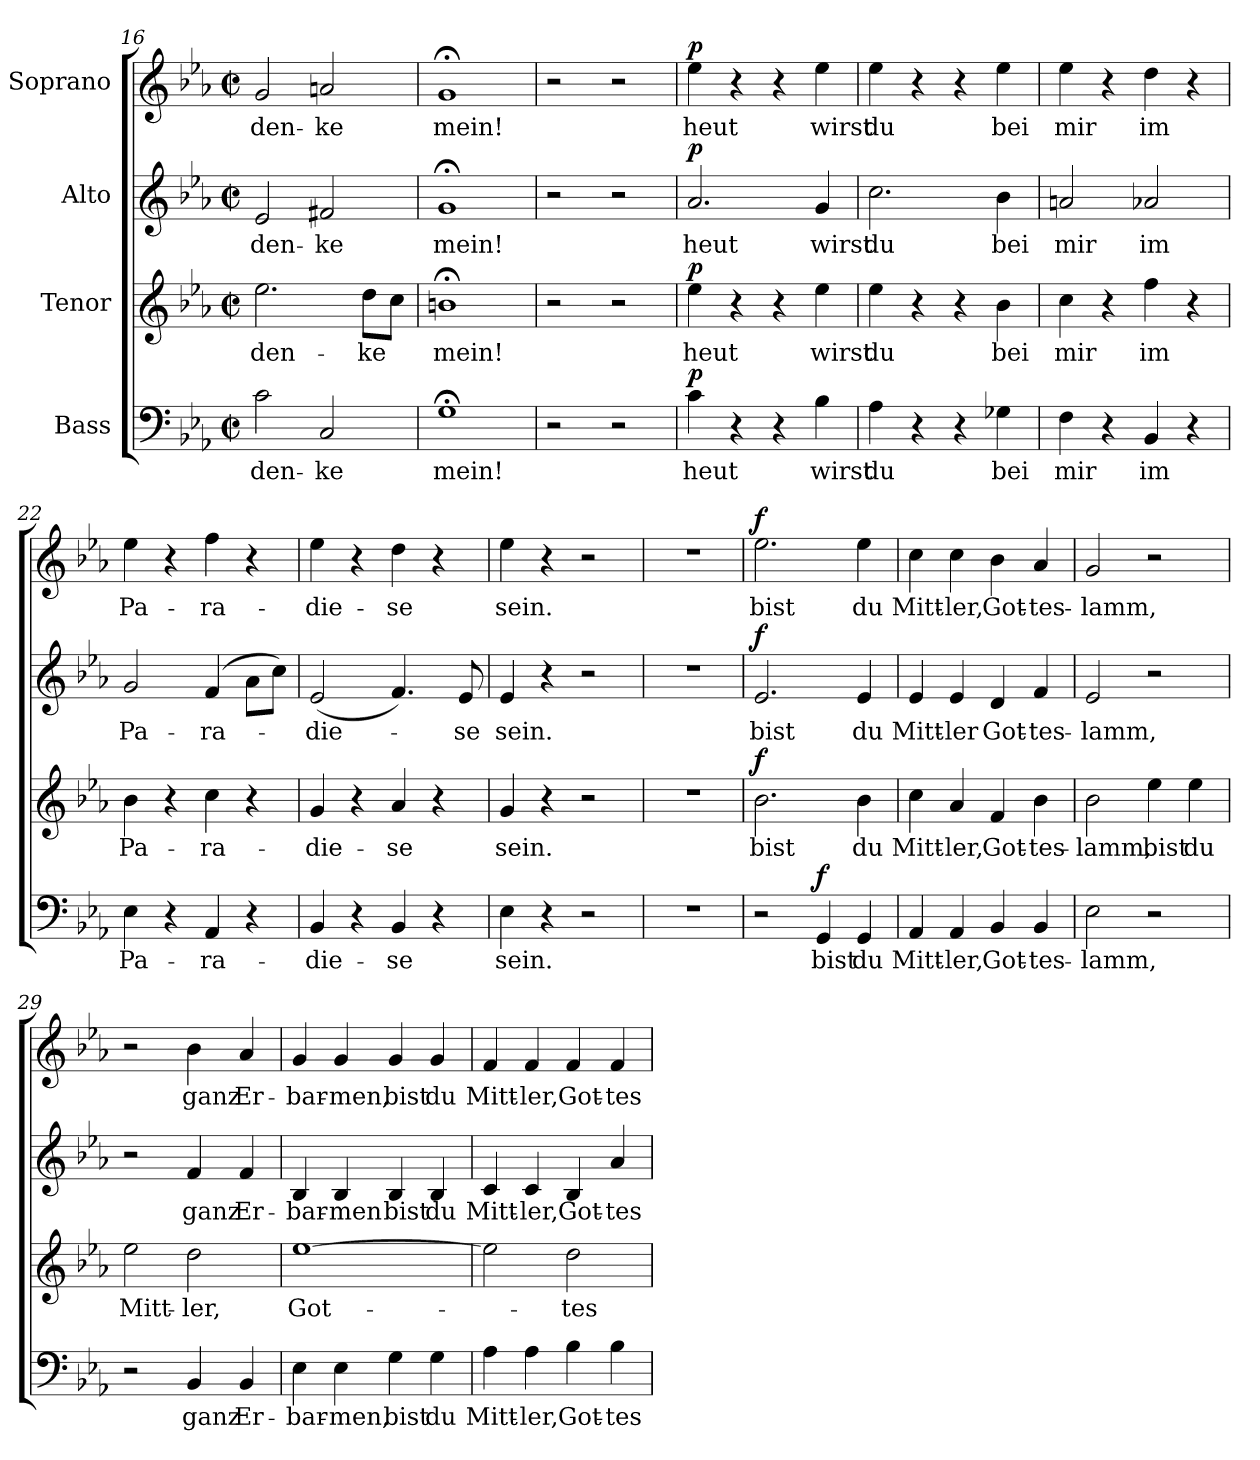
**kern	**text	**dynam	**kern	**text	**dynam	**kern	**text	**dynam	**kern	**text	**dynam
*part4	*part4	*part4	*part3	*part3	*part3	*part2	*part2	*part2	*part1	*part1	*part1
*staff4	*staff4	*staff4	*staff3	*staff3	*staff3	*staff2	*staff2	*staff2	*staff1	*staff1	*staff1
*I"Bass	*	*	*I"Tenor	*	*	*I"Alto	*	*	*I"Soprano	*	*
*clefF4	*	*	*clefG2	*	*	*clefG2	*	*	*clefG2	*	*
*k[b-e-a-]	*	*	*k[b-e-a-]	*	*	*k[b-e-a-]	*	*	*k[b-e-a-]	*	*
*E-:	*	*	*E-:	*	*	*E-:	*	*	*E-:	*	*
*M2/2	*	*	*M2/2	*	*	*M2/2	*	*	*M2/2	*	*
*met(c|)	*	*	*met(c|)	*	*	*met(c|)	*	*	*met(c|)	*	*
=16	=16	=16	=16	=16	=16	=16	=16	=16	=16	=16	=16
!	!LO:LY:b	!	!	!LO:LY:b	!	!	!LO:LY:b	!	!	!LO:LY:b	!
2c\	den-	.	2.ee-\	den-	.	2e-/	den-	.	2g/	den-	.
!	!LO:LY:b	!	!	!	!	!	!LO:LY:b	!	!	!LO:LY:b	!
2C/	-ke	.	.	.	.	2f#X/	-ke	.	2an/	-ke	.
!	!	!	!	!LO:LY:b	!	!	!	!	!	!	!
.	.	.	8dd\L	-ke	.	.	.	.	.	.	.
.	.	.	8cc\J	.	.	.	.	.	.	.	.
!!LO:PB:g=z
=17	=17	=17	=17	=17	=17	=17	=17	=17	=17	=17	=17
!	!LO:LY:b	!	!	!LO:LY:b	!	!	!LO:LY:b	!	!	!LO:LY:b	!
1G;<	mein!	.	1bn;<	mein!	.	1g;<	mein!	.	1g;<	mein!	.
=18	=18	=18	=18	=18	=18	=18	=18	=18	=18	=18	=18
2r	.	.	2r	.	.	2r	.	.	2r	.	.
2r	.	.	2r	.	.	2r	.	.	2r	.	.
=19	=19	=19	=19	=19	=19	=19	=19	=19	=19	=19	=19
!	!LO:LY:b	!LO:DY:a	!	!LO:LY:b	!LO:DY:a	!	!LO:LY:b	!LO:DY:a	!	!LO:LY:b	!LO:DY:a
4c\	heut	p	4ee-\	heut	p	2.a-/	heut	p	4ee-\	heut	p
4r	.	.	4r	.	.	.	.	.	4r	.	.
4r	.	.	4r	.	.	.	.	.	4r	.	.
!	!LO:LY:b	!	!	!LO:LY:b	!	!	!LO:LY:b	!	!	!LO:LY:b	!
4B-\	wirst	.	4ee-\	wirst	.	4g/	wirst	.	4ee-\	wirst	.
=20	=20	=20	=20	=20	=20	=20	=20	=20	=20	=20	=20
!	!LO:LY:b	!	!	!LO:LY:b	!	!	!LO:LY:b	!	!	!LO:LY:b	!
4A-\	du	.	4ee-\	du	.	2.cc\	du	.	4ee-\	du	.
4r	.	.	4r	.	.	.	.	.	4r	.	.
4r	.	.	4r	.	.	.	.	.	4r	.	.
!	!LO:LY:b	!	!	!LO:LY:b	!	!	!LO:LY:b	!	!	!LO:LY:b	!
4G-X\	bei	.	4b-\	bei	.	4b-\	bei	.	4ee-\	bei	.
!!LO:LB:g=z
=21	=21	=21	=21	=21	=21	=21	=21	=21	=21	=21	=21
!	!LO:LY:b	!	!	!LO:LY:b	!	!	!LO:LY:b	!	!	!LO:LY:b	!
4F\	mir	.	4cc\	mir	.	2an/	mir	.	4ee-\	mir	.
4r	.	.	4r	.	.	.	.	.	4r	.	.
!	!LO:LY:b	!	!	!LO:LY:b	!	!	!LO:LY:b	!	!	!LO:LY:b	!
4BB-/	im	.	4ff\	im	.	2a-X/	im	.	4dd\	im	.
4r	.	.	4r	.	.	.	.	.	4r	.	.
=22	=22	=22	=22	=22	=22	=22	=22	=22	=22	=22	=22
!	!LO:LY:b	!	!	!LO:LY:b	!	!	!LO:LY:b	!	!	!LO:LY:b	!
4E-\	Pa-	.	4b-\	Pa-	.	2g/	Pa-	.	4ee-\	Pa-	.
4r	.	.	4r	.	.	.	.	.	4r	.	.
!	!LO:LY:b	!	!	!LO:LY:b	!	!	!LO:LY:b	!	!	!LO:LY:b	!
4AA-/	-ra-	.	4cc\	-ra-	.	(4f/	-ra-	.	4ff\	-ra-	.
4r	.	.	4r	.	.	8a-\L	.	.	4r	.	.
.	.	.	.	.	.	8cc\J)	.	.	.	.	.
=23	=23	=23	=23	=23	=23	=23	=23	=23	=23	=23	=23
!	!LO:LY:b	!	!	!LO:LY:b	!	!	!LO:LY:b	!	!	!LO:LY:b	!
4BB-/	-die-	.	4g/	-die-	.	(<2e-/	-die-	.	4ee-\	-die-	.
4r	.	.	4r	.	.	.	.	.	4r	.	.
!	!LO:LY:b	!	!	!LO:LY:b	!	!	!	!	!	!LO:LY:b	!
4BB-/	-se	.	4a-/	-se	.	4.f/)	.	.	4dd\	-se	.
4r	.	.	4r	.	.	.	.	.	4r	.	.
!	!	!	!	!	!	!	!LO:LY:b	!	!	!	!
.	.	.	.	.	.	8e-/	-se	.	.	.	.
=24	=24	=24	=24	=24	=24	=24	=24	=24	=24	=24	=24
!	!LO:LY:b	!	!	!LO:LY:b	!	!	!LO:LY:b	!	!	!LO:LY:b	!
4E-\	sein.	.	4g/	sein.	.	4e-/	sein.	.	4ee-\	sein.	.
4r	.	.	4r	.	.	4r	.	.	4r	.	.
2r	.	.	2r	.	.	2r	.	.	2r	.	.
!!LO:PB:g=z
=25	=25	=25	=25	=25	=25	=25	=25	=25	=25	=25	=25
1r	.	.	1r	.	.	1r	.	.	1r	.	.
=26	=26	=26	=26	=26	=26	=26	=26	=26	=26	=26	=26
!	!	!	!	!LO:LY:b	!LO:DY:a	!	!LO:LY:b	!LO:DY:a	!	!LO:LY:b	!LO:DY:a
2r	.	.	2.b-\	bist	f	2.e-/	bist	f	2.ee-\	bist	f
!	!LO:LY:b	!LO:DY:a	!	!	!	!	!	!	!	!	!
4GG/	bist	f	.	.	.	.	.	.	.	.	.
!	!LO:LY:b	!	!	!LO:LY:b	!	!	!LO:LY:b	!	!	!LO:LY:b	!
4GG/	du	.	4b-\	du	.	4e-/	du	.	4ee-\	du	.
=27	=27	=27	=27	=27	=27	=27	=27	=27	=27	=27	=27
!	!LO:LY:b	!	!	!LO:LY:b	!	!	!LO:LY:b	!	!	!LO:LY:b	!
4AA-/	Mitt-	.	4cc\	Mitt-	.	4e-/	Mitt-	.	4cc\	Mitt-	.
!	!LO:LY:b	!	!	!LO:LY:b	!	!	!LO:LY:b	!	!	!LO:LY:b	!
4AA-/	-ler,	.	4a-/	-ler,	.	4e-/	-ler	.	4cc\	-ler,	.
!	!LO:LY:b	!	!	!LO:LY:b	!	!	!LO:LY:b	!	!	!LO:LY:b	!
4BB-/	Got-	.	4f/	Got-	.	4d/	Got-	.	4b-\	Got-	.
!	!LO:LY:b	!	!	!LO:LY:b	!	!	!LO:LY:b	!	!	!LO:LY:b	!
4BB-/	-tes-	.	4b-\	-tes-	.	4f/	-tes-	.	4a-/	-tes-	.
=28	=28	=28	=28	=28	=28	=28	=28	=28	=28	=28	=28
!	!LO:LY:b	!	!	!LO:LY:b	!	!	!LO:LY:b	!	!	!LO:LY:b	!
2E-\	-lamm,	.	2b-\	-lamm,	.	2e-/	-lamm,	.	2g/	-lamm,	.
!	!	!	!	!LO:LY:b	!	!	!	!	!	!	!
2r	.	.	4ee-\	bist	.	2r	.	.	2r	.	.
!	!	!	!	!LO:LY:b	!	!	!	!	!	!	!
.	.	.	4ee-\	du	.	.	.	.	.	.	.
!!LO:LB:g=z
=29	=29	=29	=29	=29	=29	=29	=29	=29	=29	=29	=29
!	!	!	!	!LO:LY:b	!	!	!	!	!	!	!
2r	.	.	2ee-\	Mitt-	.	2r	.	.	2r	.	.
!	!LO:LY:b	!	!	!LO:LY:b	!	!	!LO:LY:b	!	!	!LO:LY:b	!
4BB-/	ganz	.	2dd\	-ler,	.	4f/	ganz	.	4b-\	ganz	.
!	!LO:LY:b	!	!	!	!	!	!LO:LY:b	!	!	!LO:LY:b	!
4BB-/	Er-	.	.	.	.	4f/	Er-	.	4a-/	Er-	.
=30	=30	=30	=30	=30	=30	=30	=30	=30	=30	=30	=30
!	!LO:LY:b	!	!	!LO:LY:b	!	!	!LO:LY:b	!	!	!LO:LY:b	!
4E-\	-bar-	.	[1ee-	Got-	.	4B-/	-bar-	.	4g/	-bar-	.
!	!LO:LY:b	!	!	!	!	!	!LO:LY:b	!	!	!LO:LY:b	!
4E-\	-men,	.	.	.	.	4B-/	-men	.	4g/	-men,	.
!	!LO:LY:b	!	!	!	!	!	!LO:LY:b	!	!	!LO:LY:b	!
4G\	bist	.	.	.	.	4B-/	bist	.	4g/	bist	.
!	!LO:LY:b	!	!	!	!	!	!LO:LY:b	!	!	!LO:LY:b	!
4G\	du	.	.	.	.	4B-/	du	.	4g/	du	.
=31	=31	=31	=31	=31	=31	=31	=31	=31	=31	=31	=31
!	!LO:LY:b	!	!	!	!	!	!LO:LY:b	!	!	!LO:LY:b	!
4A-\	Mitt-	.	2ee-\]	.	.	4c/	Mitt-	.	4f/	Mitt-	.
!	!LO:LY:b	!	!	!	!	!	!LO:LY:b	!	!	!LO:LY:b	!
4A-\	-ler,	.	.	.	.	4c/	-ler,	.	4f/	-ler,	.
!	!LO:LY:b	!	!	!LO:LY:b	!	!	!LO:LY:b	!	!	!LO:LY:b	!
4B-\	Got-	.	2dd\	-tes-	.	4B-/	Got-	.	4f/	Got-	.
!	!LO:LY:b	!	!	!	!	!	!LO:LY:b	!	!	!LO:LY:b	!
4B-\	-tes-	.	.	.	.	4a-/	-tes-	.	4f/	-tes-	.
=	=	=	=	=	=	=	=	=	=	=	=
*-	*-	*-	*-	*-	*-	*-	*-	*-	*-	*-	*-
